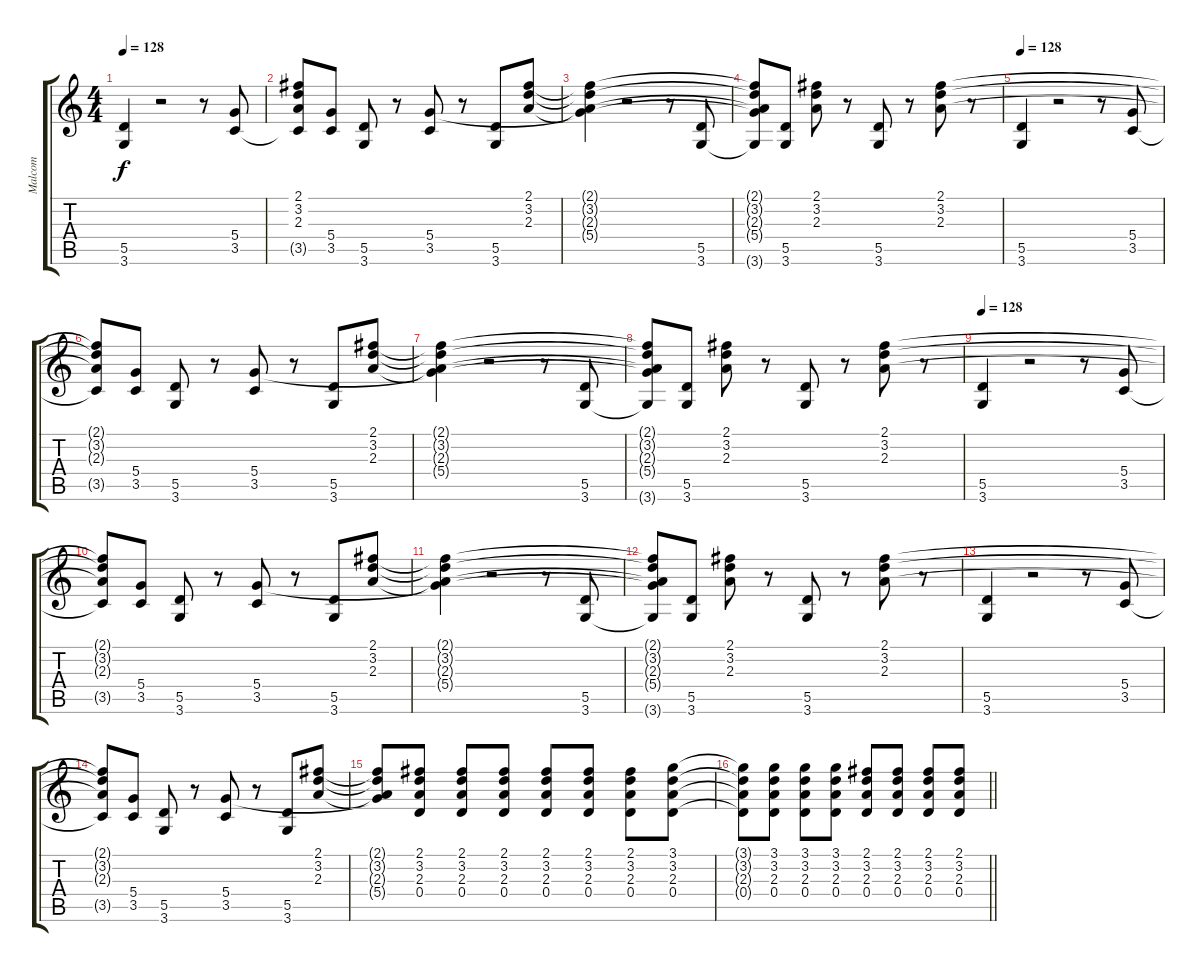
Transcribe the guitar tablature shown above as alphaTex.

\track ("Malcom" "Malcom") {instrument overdrivenguitar}
\staff {score tabs}
\tuning (E4 B3 G3 D3 A2 E2) {hide}
\ts (4 4)
\tempo 128
\clef g2
\ks c
(5.5 3.6).4{dy f} r.2 r.8 (5.4 3.5).8 |
(2.1{t} 3.2{t} 2.3{t} 3.5{t}).8 (5.4 3.5).8 (5.5 3.6).8 r.8 (5.4 3.5).8 r.8 (5.5 3.6).8 (2.1 3.2 2.3).8 |
(2.1{t} 3.2{t} 2.3{t} 5.4{t}).4 r.2 r.8 (5.5 3.6).8 |
(2.1{t} 3.2{t} 2.3{t} 5.4{t} 3.6{t}).8 (5.5 3.6).8 (2.1 3.2 2.3).8 r.8 (5.5 3.6).8 r.8 (2.1 3.2 2.3).8 r.8 |
\tempo 128
(5.5 3.6).4 r.2 r.8 (5.4 3.5).8 |
(2.1{t} 3.2{t} 2.3{t} 3.5{t}).8 (5.4 3.5).8 (5.5 3.6).8 r.8 (5.4 3.5).8 r.8 (5.5 3.6).8 (2.1 3.2 2.3).8 |
(2.1{t} 3.2{t} 2.3{t} 5.4{t}).4 r.2 r.8 (5.5 3.6).8 |
(2.1{t} 3.2{t} 2.3{t} 5.4{t} 3.6{t}).8 (5.5 3.6).8 (2.1 3.2 2.3).8 r.8 (5.5 3.6).8 r.8 (2.1 3.2 2.3).8 r.8 |
\tempo 128
(5.5 3.6).4 r.2 r.8 (5.4 3.5).8 |
(2.1{t} 3.2{t} 2.3{t} 3.5{t}).8 (5.4 3.5).8 (5.5 3.6).8 r.8 (5.4 3.5).8 r.8 (5.5 3.6).8 (2.1 3.2 2.3).8 |
(2.1{t} 3.2{t} 2.3{t} 5.4{t}).4 r.2 r.8 (5.5 3.6).8 |
(2.1{t} 3.2{t} 2.3{t} 5.4{t} 3.6{t}).8 (5.5 3.6).8 (2.1 3.2 2.3).8 r.8 (5.5 3.6).8 r.8 (2.1 3.2 2.3).8 r.8 |
(5.5 3.6).4 r.2 r.8 (5.4 3.5).8 |
(2.1{t} 3.2{t} 2.3{t} 3.5{t}).8 (5.4 3.5).8 (5.5 3.6).8 r.8 (5.4 3.5).8 r.8 (5.5 3.6).8 (2.1 3.2 2.3).8 |
(2.1{t} 3.2{t} 2.3{t} 5.4{t}).8 (2.1 3.2 2.3 0.4).8 (2.1 3.2 2.3 0.4).8 (2.1 3.2 2.3 0.4).8 (2.1 3.2 2.3 0.4).8 (2.1 3.2 2.3 0.4).8 (2.1 3.2 2.3 0.4).8 (3.1 3.2 2.3 0.4).8 |
\barLineRight lightlight
(3.1{t} 3.2{t} 2.3{t} 0.4{t}).8 (3.1 3.2 2.3 0.4).8 (3.1 3.2 2.3 0.4).8 (3.1 3.2 2.3 0.4).8 (2.1 3.2 2.3 0.4).8 (2.1 3.2 2.3 0.4).8 (2.1 3.2 2.3 0.4).8 (2.1 3.2 2.3 0.4).8
